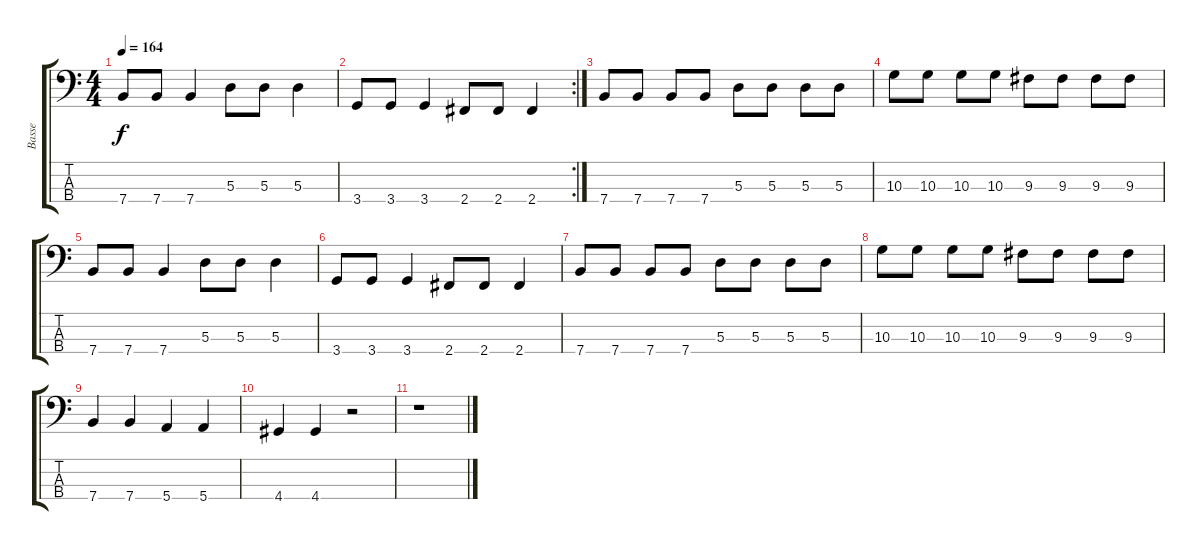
\track ("Basse" "Basse") {instrument electricbassfinger}
\staff {score tabs}
\tuning (G2 D2 A1 E1) {hide}
\ts (4 4)
\tempo 164
\clef f4
\ks c
7.4.8{dy f} 7.4.8 7.4.4 5.3.8 5.3.8 5.3.4 |
\rc 2
3.4.8 3.4.8 3.4.4 2.4.8 2.4.8 2.4.4 |
7.4.8 7.4.8 7.4.8 7.4.8 5.3.8 5.3.8 5.3.8 5.3.8 |
10.3.8 10.3.8 10.3.8 10.3.8 9.3.8 9.3.8 9.3.8 9.3.8 |
7.4.8 7.4.8 7.4.4 5.3.8 5.3.8 5.3.4 |
3.4.8 3.4.8 3.4.4 2.4.8 2.4.8 2.4.4 |
7.4.8 7.4.8 7.4.8 7.4.8 5.3.8 5.3.8 5.3.8 5.3.8 |
10.3.8 10.3.8 10.3.8 10.3.8 9.3.8 9.3.8 9.3.8 9.3.8 |
7.4.4 7.4.4 5.4.4 5.4.4 |
4.4.4 4.4.4 r.2 |
r.1
